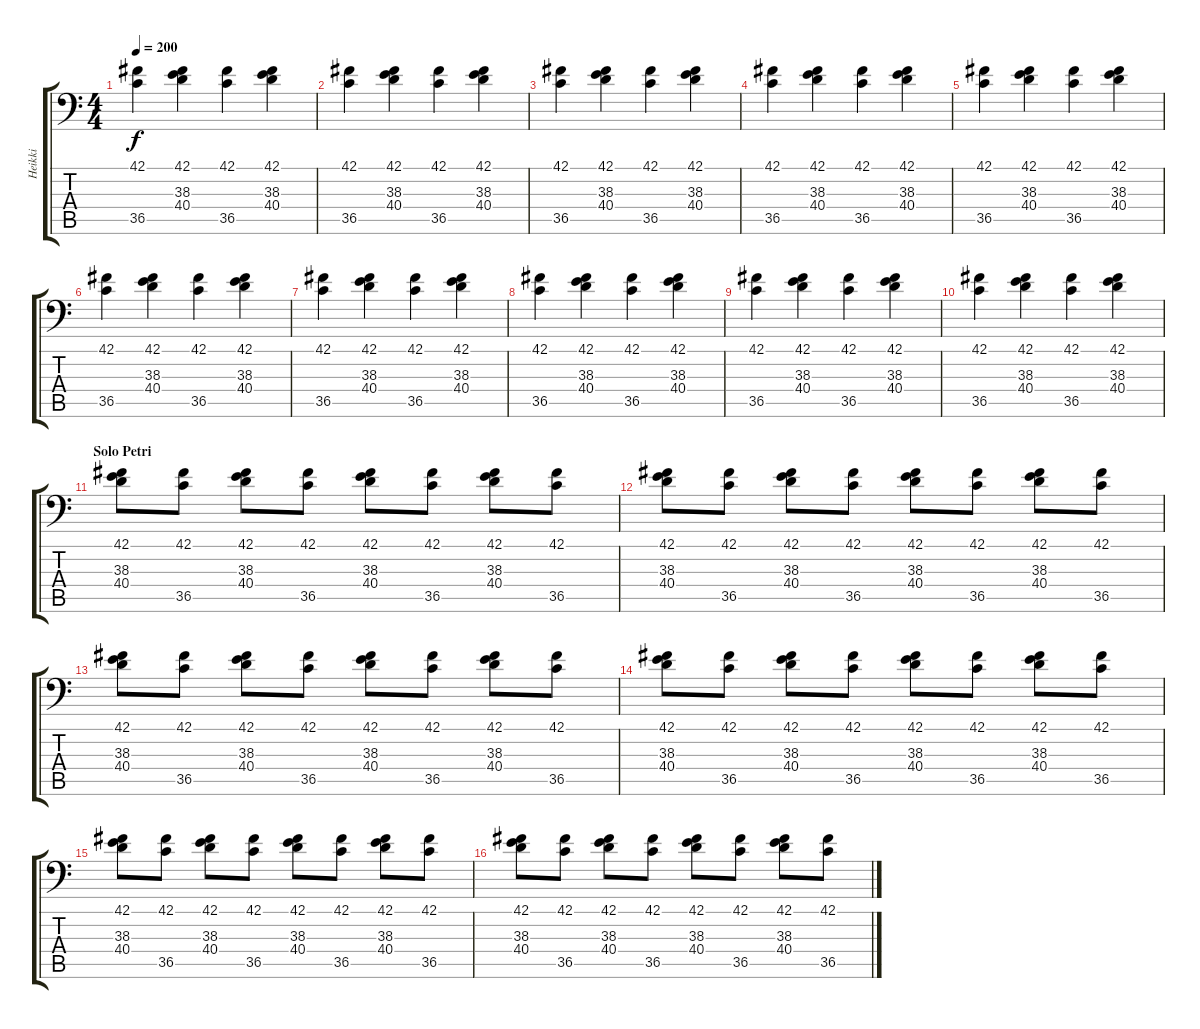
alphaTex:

\track ("Heikki" "Heikki") {instrument acousticgrandpiano}
\staff {score tabs}
\tuning (C-1 C-1 C-1 C-1 C-1 C-1) {hide}
\ts (4 4)
\tempo 200
\clef f4
\ks c
(42.1 36.5).4{dy f} (42.1 38.3 40.4).4 (42.1 36.5).4 (42.1 38.3 40.4).4 |
(42.1 36.5).4 (42.1 38.3 40.4).4 (42.1 36.5).4 (42.1 38.3 40.4).4 |
(42.1 36.5).4 (42.1 38.3 40.4).4 (42.1 36.5).4 (42.1 38.3 40.4).4 |
(42.1 36.5).4 (42.1 38.3 40.4).4 (42.1 36.5).4 (42.1 38.3 40.4).4 |
(42.1 36.5).4 (42.1 38.3 40.4).4 (42.1 36.5).4 (42.1 38.3 40.4).4 |
(42.1 36.5).4 (42.1 38.3 40.4).4 (42.1 36.5).4 (42.1 38.3 40.4).4 |
(42.1 36.5).4 (42.1 38.3 40.4).4 (42.1 36.5).4 (42.1 38.3 40.4).4 |
(42.1 36.5).4 (42.1 38.3 40.4).4 (42.1 36.5).4 (42.1 38.3 40.4).4 |
(42.1 36.5).4 (42.1 38.3 40.4).4 (42.1 36.5).4 (42.1 38.3 40.4).4 |
(42.1 36.5).4 (42.1 38.3 40.4).4 (42.1 36.5).4 (42.1 38.3 40.4).4 |
\section ("" "Solo Petri")
(42.1 38.3 40.4).8 (42.1 36.5).8 (42.1 38.3 40.4).8 (42.1 36.5).8 (42.1 38.3 40.4).8 (42.1 36.5).8 (42.1 38.3 40.4).8 (42.1 36.5).8 |
(42.1 38.3 40.4).8 (42.1 36.5).8 (42.1 38.3 40.4).8 (42.1 36.5).8 (42.1 38.3 40.4).8 (42.1 36.5).8 (42.1 38.3 40.4).8 (42.1 36.5).8 |
(42.1 38.3 40.4).8 (42.1 36.5).8 (42.1 38.3 40.4).8 (42.1 36.5).8 (42.1 38.3 40.4).8 (42.1 36.5).8 (42.1 38.3 40.4).8 (42.1 36.5).8 |
(42.1 38.3 40.4).8 (42.1 36.5).8 (42.1 38.3 40.4).8 (42.1 36.5).8 (42.1 38.3 40.4).8 (42.1 36.5).8 (42.1 38.3 40.4).8 (42.1 36.5).8 |
(42.1 38.3 40.4).8 (42.1 36.5).8 (42.1 38.3 40.4).8 (42.1 36.5).8 (42.1 38.3 40.4).8 (42.1 36.5).8 (42.1 38.3 40.4).8 (42.1 36.5).8 |
(42.1 38.3 40.4).8 (42.1 36.5).8 (42.1 38.3 40.4).8 (42.1 36.5).8 (42.1 38.3 40.4).8 (42.1 36.5).8 (42.1 38.3 40.4).8 (42.1 36.5).8
